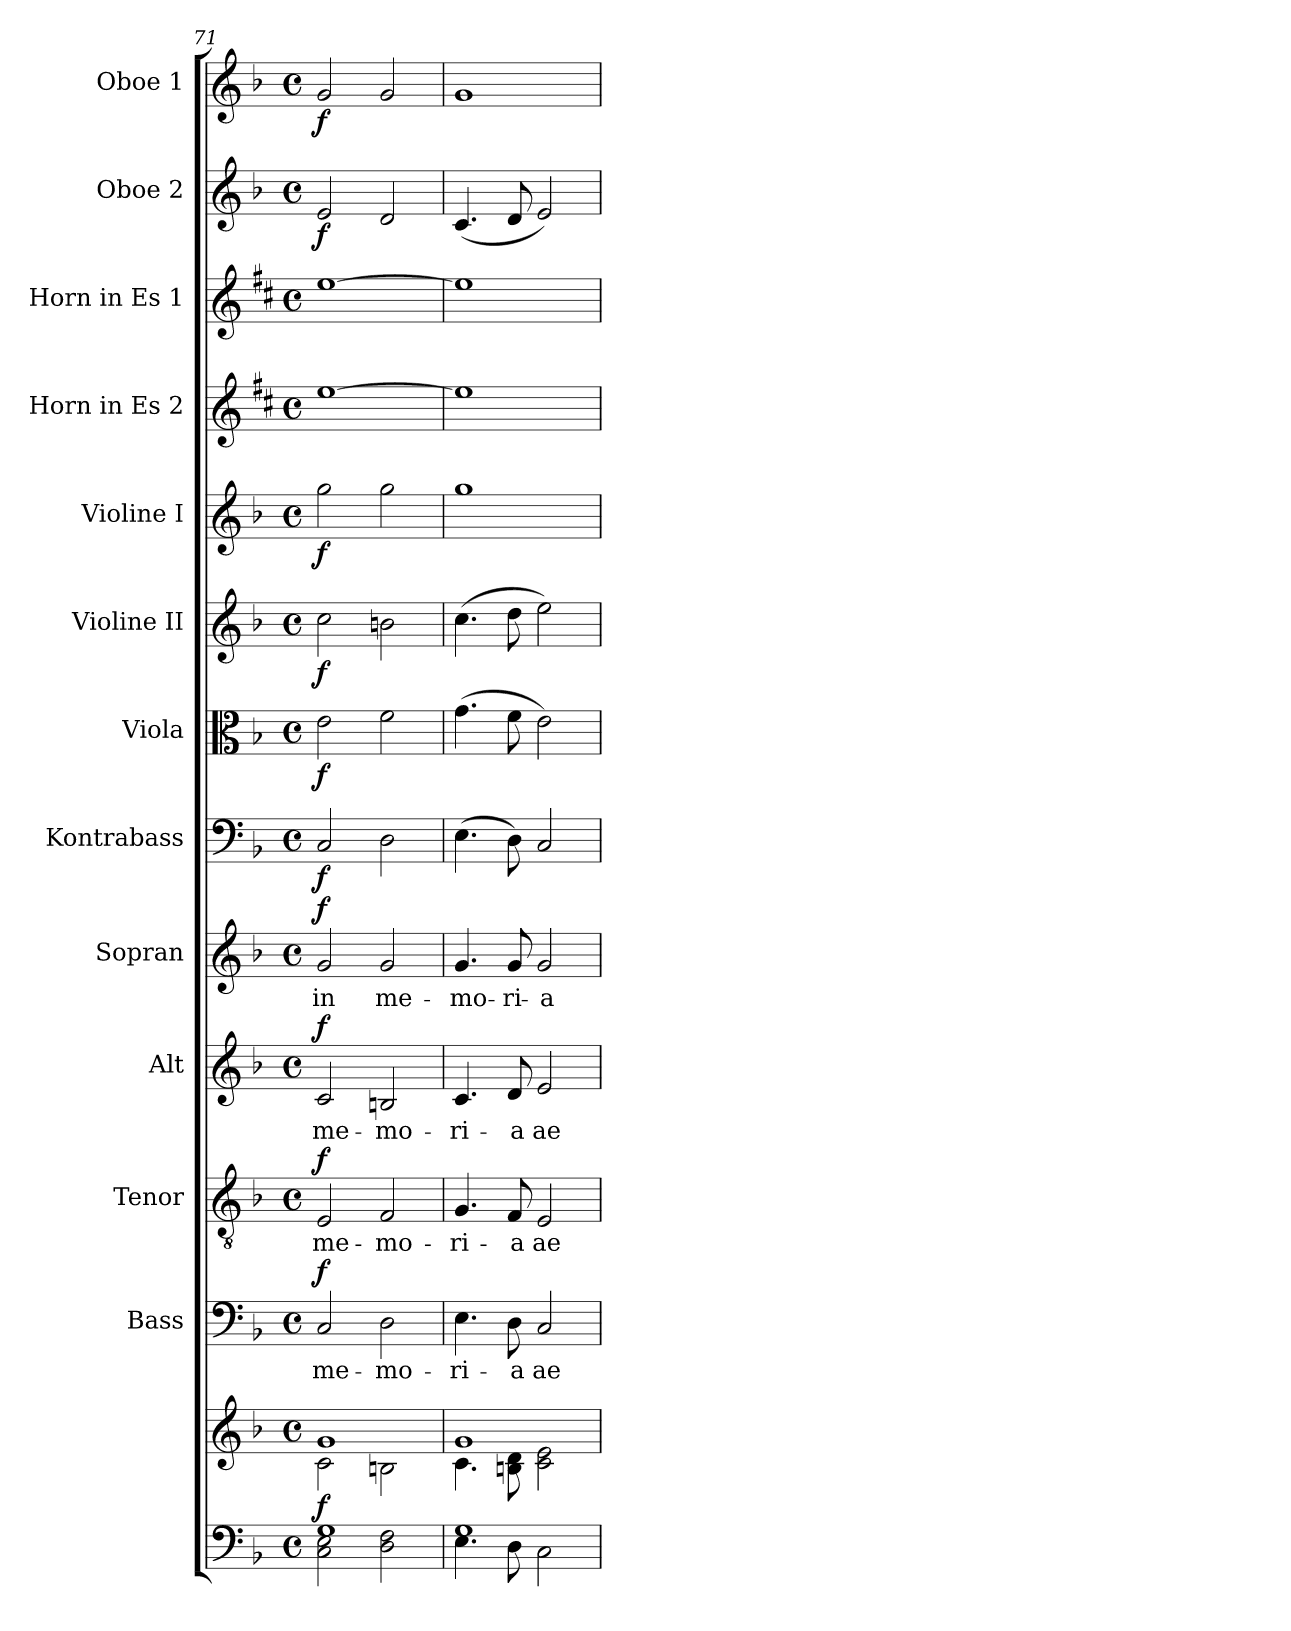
**kern	**kern	**dynam	**kern	**text	**dynam	**kern	**text	**dynam	**kern	**text	**dynam	**kern	**text	**dynam	**kern	**dynam	**kern	**dynam	**kern	**dynam	**kern	**dynam	**kern	**kern	**kern	**dynam	**kern	**dynam
*part13	*part13	*part13	*part12	*part12	*part12	*part11	*part11	*part11	*part10	*part10	*part10	*part9	*part9	*part9	*part8	*part8	*part7	*part7	*part6	*part6	*part5	*part5	*part4	*part3	*part2	*part2	*part1	*part1
*staff14	*staff13	*staff13/14	*staff12	*staff12	*staff12	*staff11	*staff11	*staff11	*staff10	*staff10	*staff10	*staff9	*staff9	*staff9	*staff8	*staff8	*staff7	*staff7	*staff6	*staff6	*staff5	*staff5	*staff4	*staff3	*staff2	*staff2	*staff1	*staff1
*	*	*	*I"Bass	*	*	*I"Tenor	*	*	*I"Alt	*	*	*I"Sopran	*	*	*I"Kontrabass	*	*I"Viola	*	*I"Violine II	*	*I"Violine I	*	*I"Horn in Es 2	*I"Horn in Es 1	*I"Oboe 2	*	*I"Oboe 1	*
*	*	*	*I'B.	*	*	*I'T.	*	*	*I'A.	*	*	*I'S.	*	*	*I'Kb.	*	*I'Vla.	*	*I'Vl. II	*	*I'Vl. I	*	*I'Hr. 2	*I'Hr. 1	*I'Ob. 2	*	*I'Ob. 1	*
*clefF4	*clefG2	*	*clefF4	*	*	*clefGv2	*	*	*clefG2	*	*	*clefG2	*	*	*clefF4	*	*clefC3	*	*clefG2	*	*clefG2	*	*clefG2	*clefG2	*clefG2	*	*clefG2	*
*	*	*	*	*	*	*	*	*	*	*	*	*	*	*	*ITrd7c12	*	*	*	*	*	*	*	*ITrd5c9	*ITrd5c9	*	*	*	*
*k[b-]	*k[b-]	*	*k[b-]	*	*	*k[b-]	*	*	*k[b-]	*	*	*k[b-]	*	*	*k[b-]	*	*k[b-]	*	*k[b-]	*	*k[b-]	*	*k[b-]	*k[b-]	*k[b-]	*	*k[b-]	*
*F:	*F:	*	*F:	*	*	*F:	*	*	*F:	*	*	*F:	*	*	*F:	*	*F:	*	*F:	*	*F:	*	*F:	*F:	*F:	*	*F:	*
*M4/4	*M4/4	*	*M4/4	*	*	*M4/4	*	*	*M4/4	*	*	*M4/4	*	*	*M4/4	*	*M4/4	*	*M4/4	*	*M4/4	*	*M4/4	*M4/4	*M4/4	*	*M4/4	*
*met(c)	*met(c)	*	*met(c)	*	*	*met(c)	*	*	*met(c)	*	*	*met(c)	*	*	*met(c)	*	*met(c)	*	*met(c)	*	*met(c)	*	*met(c)	*met(c)	*met(c)	*	*met(c)	*
=71	=71	=71	=71	=71	=71	=71	=71	=71	=71	=71	=71	=71	=71	=71	=71	=71	=71	=71	=71	=71	=71	=71	=71	=71	=71	=71	=71	=71
*^	*^	*	*	*	*	*	*	*	*	*	*	*	*	*	*	*	*	*	*	*	*	*	*	*	*	*	*	*
!	!	!	!	!LO:DY:b	!	!LO:LY:b	!LO:DY:a	!	!LO:LY:b	!LO:DY:a	!	!LO:LY:b	!LO:DY:a	!	!LO:LY:b	!LO:DY:a	!	!LO:DY:b	!	!LO:DY:b	!	!LO:DY:b	!	!LO:DY:b	!	!	!	!LO:DY:b	!	!LO:DY:b
1G	2C\ 2E\	1g	2c\	f	2C/	me-	f	2E/	me-	f	2c/	me-	f	2g/	in	f	2CC/	f	2e\	f	2cc\	f	2gg\	f	[1g	[1g	2e/	f	2g/	f
!	!	!	!	!	!	!LO:LY:b	!	!	!LO:LY:b	!	!	!LO:LY:b	!	!	!LO:LY:b	!	!	!	!	!	!	!	!	!	!	!	!	!	!	!
.	2D\ 2F\	.	2Bn\	.	2D\	-mo-	.	2F/	-mo-	.	2Bn/	-mo-	.	2g/	me-	.	2DD\	.	2f\	.	2bn\	.	2gg\	.	.	.	2d/	.	2g/	.
=72	=72	=72	=72	=72	=72	=72	=72	=72	=72	=72	=72	=72	=72	=72	=72	=72	=72	=72	=72	=72	=72	=72	=72	=72	=72	=72	=72	=72	=72	=72
!	!	!	!	!	!	!LO:LY:b	!	!	!LO:LY:b	!	!	!LO:LY:b	!	!	!LO:LY:b	!	!	!	!	!	!	!	!	!	!	!	!	!	!	!
1G	4.E\	1g	4.c\	.	4.E\	-ri-	.	4.G/	-ri-	.	4.c/	-ri-	.	4.g/	-mo-	.	(>4.EE\	.	(>4.g\	.	(>4.cc\	.	1gg	.	1g]	1g]	(<4.c/	.	1g	.
!	!	!	!	!	!	!LO:LY:b	!	!	!LO:LY:b	!	!	!LO:LY:b	!	!	!LO:LY:b	!	!	!	!	!	!	!	!	!	!	!	!	!	!	!
.	8D\	.	8Bn\ 8d\	.	8D\	-a	.	8F/	-a	.	8d/	-a	.	8g/	-ri-	.	8DD\)	.	8f\	.	8dd\	.	.	.	.	.	8d/	.	.	.
!	!	!	!	!	!	!LO:LY:b	!	!	!LO:LY:b	!	!	!LO:LY:b	!	!	!LO:LY:b	!	!	!	!	!	!	!	!	!	!	!	!	!	!	!
.	2C\	.	2c\ 2e\	.	2C/	ae-	.	2E/	ae-	.	2e/	ae-	.	2g/	-a	.	2CC/	.	2e\)	.	2ee\)	.	.	.	.	.	2e/)	.	.	.
*v	*v	*	*	*	*	*	*	*	*	*	*	*	*	*	*	*	*	*	*	*	*	*	*	*	*	*	*	*	*	*
*	*v	*v	*	*	*	*	*	*	*	*	*	*	*	*	*	*	*	*	*	*	*	*	*	*	*	*	*	*	*
=	=	=	=	=	=	=	=	=	=	=	=	=	=	=	=	=	=	=	=	=	=	=	=	=	=	=	=	=
*-	*-	*-	*-	*-	*-	*-	*-	*-	*-	*-	*-	*-	*-	*-	*-	*-	*-	*-	*-	*-	*-	*-	*-	*-	*-	*-	*-	*-
